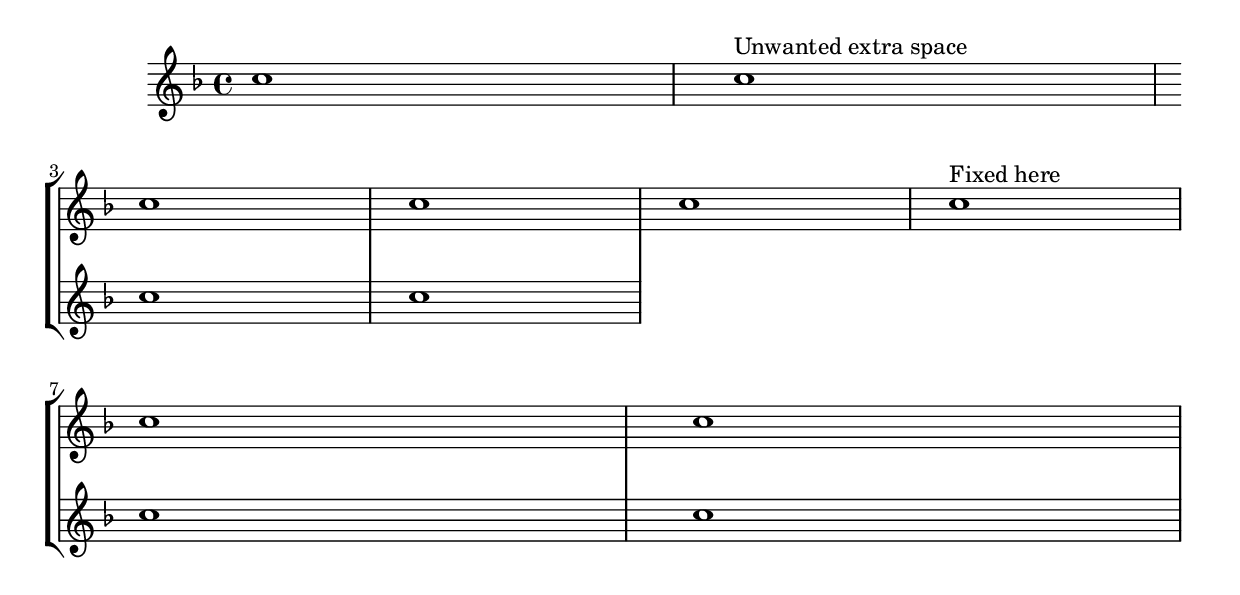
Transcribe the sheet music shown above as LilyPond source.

%% DO NOT EDIT this file manually; it is automatically
%% generated from LSR http://lsr.di.unimi.it
%% Make any changes in LSR itself, or in Documentation/snippets/new/ ,
%% and then run scripts/auxiliar/makelsr.py
%%
%% This file is in the public domain.
\version "2.18.0"

\header {
  lsrtags = "breaks, contexts-and-engravers, staff-notation, workaround"

  texidoc = "
When adding a new staff at a line break, some extra space is
unfortunately added at the end of the line before the break (to fit in
a key signature change, which  will never be printed anyway).  The
workaround is to add a setting of
@code{Staff.explicitKeySignatureVisibility} as is shown in the example.


"
  doctitle = "Adding an extra staff at a line break"
} % begin verbatim


\score {
  \new StaffGroup \relative c'' {
    \new Staff
    \key f \major
    c1 c^"Unwanted extra space" \break
    << { c1 | c }
       \new Staff {
         \key f \major
         \once \omit Staff.TimeSignature
         c1 | c
       }
    >>
    c1 | c^"Fixed here" \break
    << { c1 | c }
       \new Staff {
         \once \set Staff.explicitKeySignatureVisibility = #end-of-line-invisible
         \key f \major
         \once \omit Staff.TimeSignature
         c1 | c
       }
    >>
  }
}
